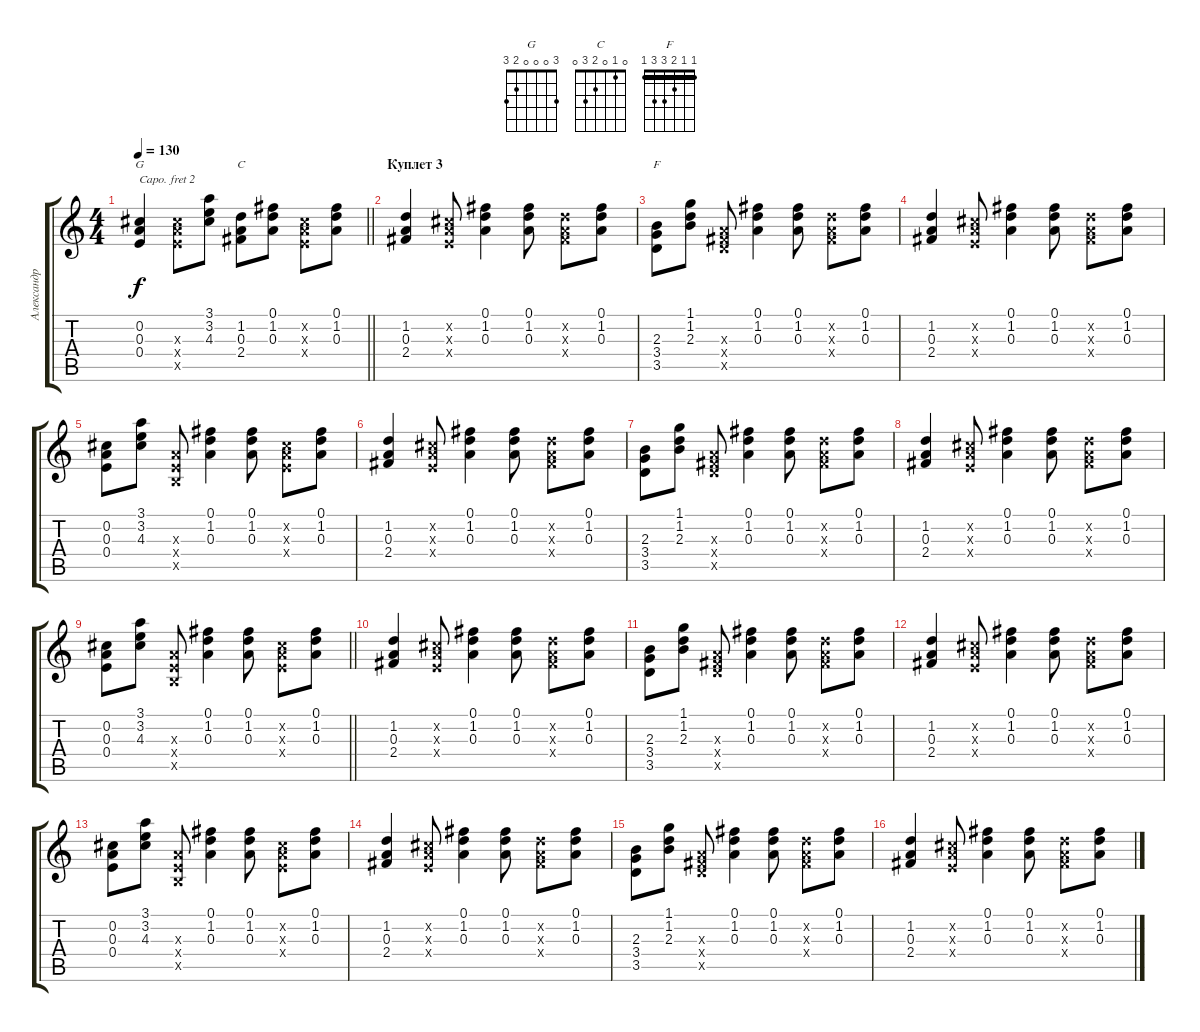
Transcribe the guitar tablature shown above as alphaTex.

\track ("Александр Васильев" "Александр ") {instrument acousticguitarsteel}
\staff {score tabs}
\capo 2
\tuning (E4 B3 G3 D3 A2 E2) {hide}
\chord ("G" 3 0 0 0 2 3)
\chord ("C" 0 1 0 2 3 0)
\chord ("F" 1 1 2 3 3 1) {barre 1}
\ts (4 4)
\tempo 130
\clef g2
\barLineRight lightlight
\ks c
(0.2 0.3 0.4).4{ch "G" dy f} (4.3{x} 5.4{x} 5.5{x}).8 (3.1 3.2 4.3).8 (1.2 0.3 2.4).8{ch "C"} (0.1 1.2 0.3).8 (0.2{x} 0.3{x} 0.4{x}).8 (0.1 1.2 0.3).8 |
\section ("" "Куплет 3")
(1.2 0.3 2.4).4 (0.2{x} 0.3{x} 0.4{x}).8 (0.1 1.2 0.3).4 (0.1 1.2 0.3).8 (1.2{x} 0.3{x} 2.4{x}).8 (0.1 1.2 0.3).8 |
(2.3 3.4 3.5).8{ch "F"} (1.1 1.2 2.3).8 (0.3{x} 2.4{x} 3.5{x}).8 (0.1 1.2 0.3).4 (0.1 1.2 0.3).8 (1.2{x} 0.3{x} 2.4{x}).8 (0.1 1.2 0.3).8 |
(1.2 0.3 2.4).4 (0.2{x} 0.3{x} 0.4{x}).8 (0.1 1.2 0.3).4 (0.1 1.2 0.3).8 (1.2{x} 0.3{x} 2.4{x}).8 (0.1 1.2 0.3).8 |
(0.2 0.3 0.4).8 (3.1 3.2 4.3).8 (0.3{x} 0.4{x} 0.5{x}).8 (0.1 1.2 0.3).4 (0.1 1.2 0.3).8 (0.2{x} 0.3{x} 0.4{x}).8 (0.1 1.2 0.3).8 |
(1.2 0.3 2.4).4 (0.2{x} 0.3{x} 0.4{x}).8 (0.1 1.2 0.3).4 (0.1 1.2 0.3).8 (1.2{x} 0.3{x} 2.4{x}).8 (0.1 1.2 0.3).8 |
(2.3 3.4 3.5).8 (1.1 1.2 2.3).8 (0.3{x} 2.4{x} 3.5{x}).8 (0.1 1.2 0.3).4 (0.1 1.2 0.3).8 (1.2{x} 0.3{x} 2.4{x}).8 (0.1 1.2 0.3).8 |
(1.2 0.3 2.4).4 (0.2{x} 0.3{x} 0.4{x}).8 (0.1 1.2 0.3).4 (0.1 1.2 0.3).8 (1.2{x} 0.3{x} 2.4{x}).8 (0.1 1.2 0.3).8 |
\barLineRight lightlight
(0.2 0.3 0.4).8 (3.1 3.2 4.3).8 (0.3{x} 0.4{x} 0.5{x}).8 (0.1 1.2 0.3).4 (0.1 1.2 0.3).8 (0.2{x} 0.3{x} 0.4{x}).8 (0.1 1.2 0.3).8 |
(1.2 0.3 2.4).4 (0.2{x} 0.3{x} 0.4{x}).8 (0.1 1.2 0.3).4 (0.1 1.2 0.3).8 (1.2{x} 0.3{x} 2.4{x}).8 (0.1 1.2 0.3).8 |
(2.3 3.4 3.5).8 (1.1 1.2 2.3).8 (0.3{x} 2.4{x} 3.5{x}).8 (0.1 1.2 0.3).4 (0.1 1.2 0.3).8 (1.2{x} 0.3{x} 2.4{x}).8 (0.1 1.2 0.3).8 |
(1.2 0.3 2.4).4 (0.2{x} 0.3{x} 0.4{x}).8 (0.1 1.2 0.3).4 (0.1 1.2 0.3).8 (1.2{x} 0.3{x} 2.4{x}).8 (0.1 1.2 0.3).8 |
(0.2 0.3 0.4).8 (3.1 3.2 4.3).8 (0.3{x} 0.4{x} 0.5{x}).8 (0.1 1.2 0.3).4 (0.1 1.2 0.3).8 (0.2{x} 0.3{x} 0.4{x}).8 (0.1 1.2 0.3).8 |
(1.2 0.3 2.4).4 (0.2{x} 0.3{x} 0.4{x}).8 (0.1 1.2 0.3).4 (0.1 1.2 0.3).8 (1.2{x} 0.3{x} 2.4{x}).8 (0.1 1.2 0.3).8 |
(2.3 3.4 3.5).8 (1.1 1.2 2.3).8 (0.3{x} 2.4{x} 3.5{x}).8 (0.1 1.2 0.3).4 (0.1 1.2 0.3).8 (1.2{x} 0.3{x} 2.4{x}).8 (0.1 1.2 0.3).8 |
(1.2 0.3 2.4).4 (0.2{x} 0.3{x} 0.4{x}).8 (0.1 1.2 0.3).4 (0.1 1.2 0.3).8 (1.2{x} 0.3{x} 2.4{x}).8 (0.1 1.2 0.3).8
